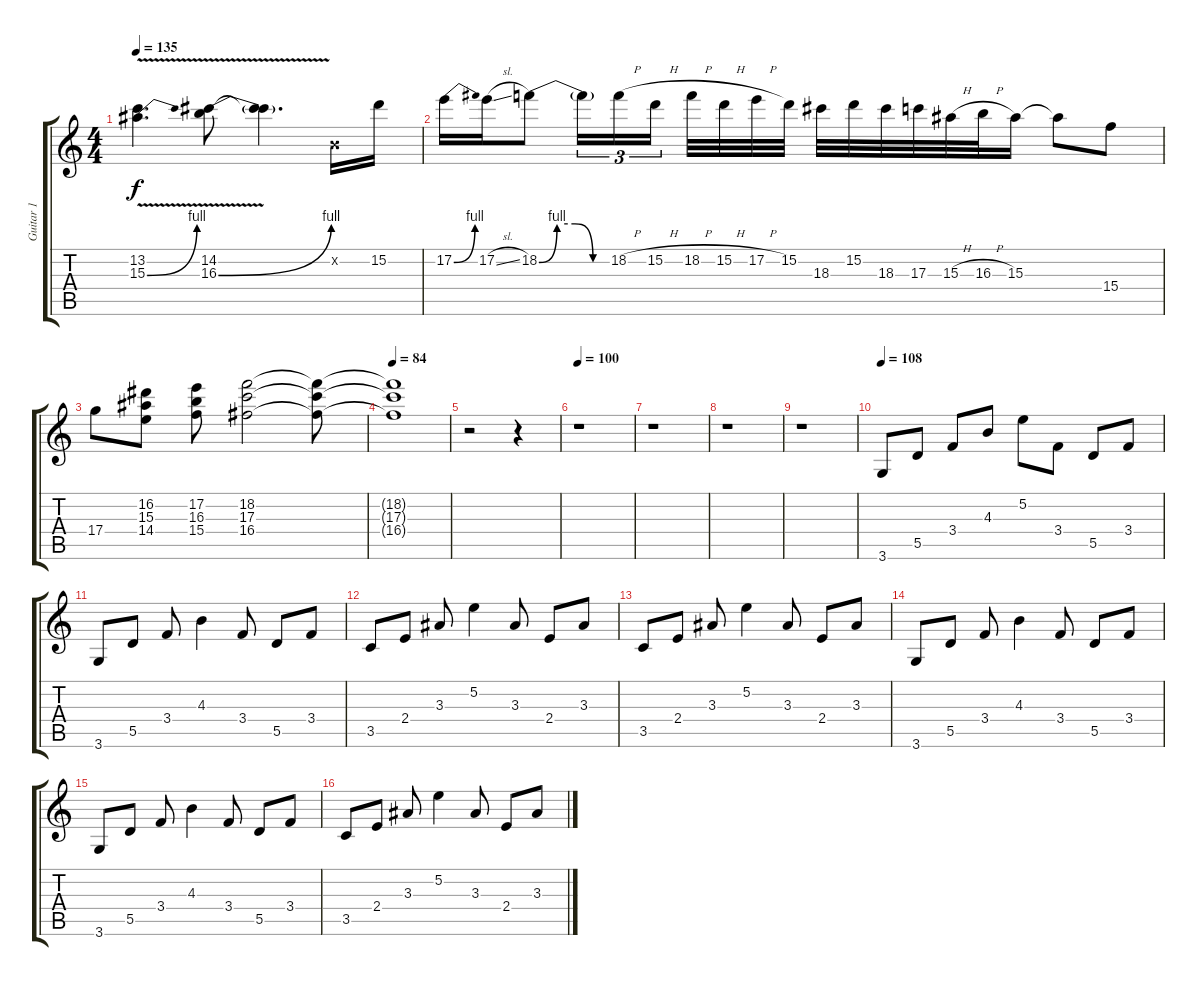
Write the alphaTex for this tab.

\track ("Guitar 1" "Guitar 1") {instrument distortionguitar}
\staff {score tabs}
\tuning (E4 B3 G3 D3 A2 E2) {hide}
\ts (4 4)
\tempo 135
\clef g2
\ks c
(13.2 15.3{be (bend 0 0 60 4) v}).4{d dy f} (14.2 16.3{be (bend 0 0 60 4) v}).8 (14.2{t} 16.3{t}).4{d} 0.2{x}.16 15.2.16 |
17.2{be (bend 0 0 60 4)}.16 17.2{sl}.16 18.2{be (custom 0 0 15 4 30 4 45 0 60 0)}.8 18.2{t}.16{tu (3 2)} 18.2{h}.16{tu (3 2)} 15.2{h}.16{tu (3 2)} 18.2{h}.32 15.2{h}.32 17.2{h}.32 15.2.32 18.3.32 15.2.32 18.3.32 17.3.32 15.3{h}.32 16.3{h}.32 15.3.16 15.3{t}.8 15.4.8 |
17.4.8 (16.2 15.3 14.4).8 (17.2 16.3 15.4).8 (18.2 17.3 16.4).2 (18.2{t} 17.3{t} 16.4{t}).8 |
\tempo 84
(18.2{t} 17.3{t} 16.4{t}).1 |
r.2 r.4 |
\tempo 100
r.1 |
r.1 |
r.1 |
r.1 |
\tempo 108
3.6.8{volume 13 instrument electricguitarclean} 5.5.8 3.4.8 4.3.8 5.2.8 3.4.8 5.5.8 3.4.8 |
3.6.8 5.5.8 3.4.8 4.3.4 3.4.8 5.5.8 3.4.8 |
3.5.8 2.4.8 3.3.8 5.2.4 3.3.8 2.4.8 3.3.8 |
3.5.8 2.4.8 3.3.8 5.2.4 3.3.8 2.4.8 3.3.8 |
3.6.8 5.5.8 3.4.8 4.3.4 3.4.8 5.5.8 3.4.8 |
3.6.8 5.5.8 3.4.8 4.3.4 3.4.8 5.5.8 3.4.8 |
3.5.8 2.4.8 3.3.8 5.2.4 3.3.8 2.4.8 3.3.8
